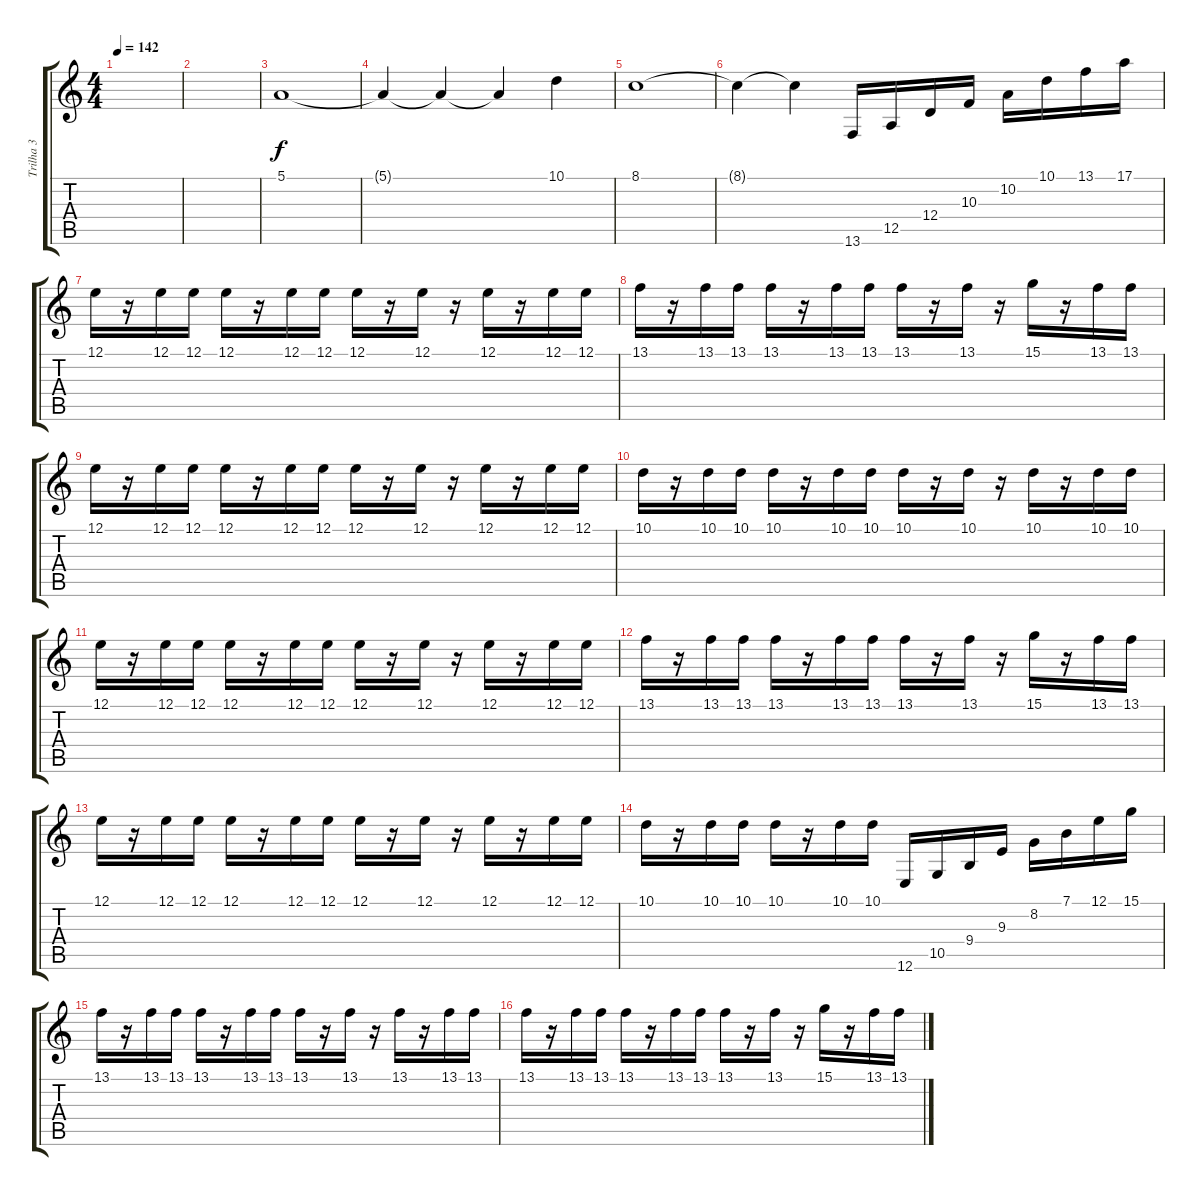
\track ("Trilha 3" "Trilha 3") {instrument ocarina}
\staff {score tabs}
\tuning (E4 B3 G3 D3 A2 E2) {hide}
\ts (4 4)
\tempo 142
\clef g2
\ks c
|
|
5.1.1 |
5.1{t}.4 5.1{t}.4 5.1{t}.4 10.1.4 |
8.1.1 |
8.1{t}.4 8.1{t}.4 13.6.16{volume 12} 12.5.16 12.4.16 10.3.16 10.2.16 10.1.16 13.1.16 17.1.16 |
12.1.16{volume 8} r.16 12.1.16 12.1.16 12.1.16 r.16 12.1.16 12.1.16 12.1.16 r.16 12.1.16 r.16 12.1.16 r.16 12.1.16 12.1.16 |
13.1.16 r.16 13.1.16 13.1.16 13.1.16 r.16 13.1.16 13.1.16 13.1.16 r.16 13.1.16 r.16 15.1.16 r.16 13.1.16 13.1.16 |
12.1.16 r.16 12.1.16 12.1.16 12.1.16 r.16 12.1.16 12.1.16 12.1.16 r.16 12.1.16 r.16 12.1.16 r.16 12.1.16 12.1.16 |
10.1.16 r.16 10.1.16 10.1.16 10.1.16 r.16 10.1.16 10.1.16 10.1.16 r.16 10.1.16 r.16 10.1.16 r.16 10.1.16 10.1.16 |
12.1.16 r.16 12.1.16 12.1.16 12.1.16 r.16 12.1.16 12.1.16 12.1.16 r.16 12.1.16 r.16 12.1.16 r.16 12.1.16 12.1.16 |
13.1.16 r.16 13.1.16 13.1.16 13.1.16 r.16 13.1.16 13.1.16 13.1.16 r.16 13.1.16 r.16 15.1.16 r.16 13.1.16 13.1.16 |
12.1.16 r.16 12.1.16 12.1.16 12.1.16 r.16 12.1.16 12.1.16 12.1.16 r.16 12.1.16 r.16 12.1.16 r.16 12.1.16 12.1.16 |
10.1.16 r.16 10.1.16 10.1.16 10.1.16 r.16 10.1.16 10.1.16 12.6.16{volume 11} 10.5.16 9.4.16 9.3.16 8.2.16 7.1.16 12.1.16 15.1.16 |
13.1.16{volume 7} r.16 13.1.16 13.1.16 13.1.16 r.16 13.1.16 13.1.16 13.1.16 r.16 13.1.16 r.16 13.1.16 r.16 13.1.16 13.1.16 |
13.1.16 r.16 13.1.16 13.1.16 13.1.16 r.16 13.1.16 13.1.16 13.1.16 r.16 13.1.16 r.16 15.1.16 r.16 13.1.16 13.1.16
